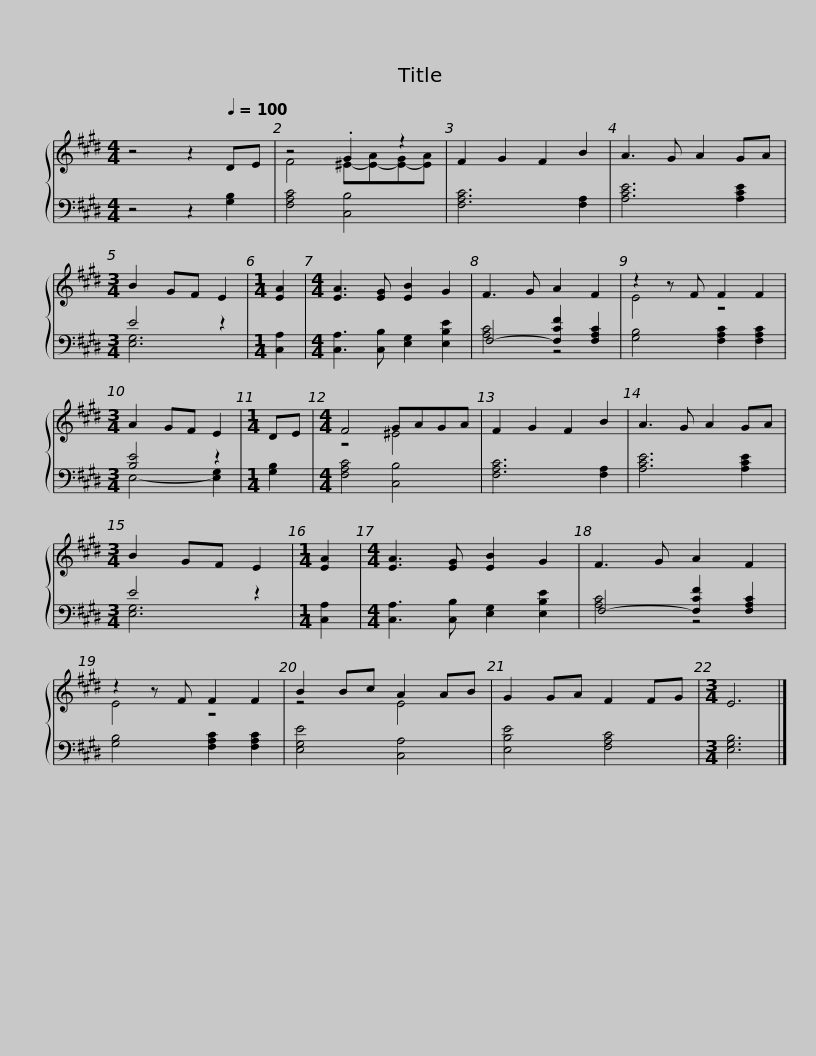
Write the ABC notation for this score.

X:1
%%score { ( 1 3 ) | ( 2 4 ) }
L:1/8
M:4/4
I:linebreak $
K:E
V:1 treble
V:3 treble
V:2 bass
V:4 bass
V:1
 z4 z2[Q:1/4=100] DE | z4 .G2 z2 | F2 G2 F2 B2 | A3 G A2 GA |[M:3/4] B2 GF E2 | %5
[M:1/4] [EA]2 |[M:4/4] [EA]3 [EG] [EB]2 G2 |$ F3 G A2 F2 | z2 z F F2 F2 |[M:3/4] A2 GF E2 | %10
[M:1/4] DE |[M:4/4] F4 GAGA | F2 G2 F2 B2 | A3 G A2 GA |$[M:3/4] B2 GF E2 | %15
[M:1/4] [EA]2 |[M:4/4] [EA]3 [EG] [EB]2 G2 | F3 G A2 F2 | z2 z F F2 F2 | B2 Bc A2 AB | %20
 G2 GA F2 FG |[M:3/4] E6 |] %22
V:2
 z4 z2 [G,B,]2 | [F,A,C]4 [C,B,]4 | [F,A,C]6 [F,A,]2 | [A,CE]6 [A,CE]2 |[M:3/4] E4 z2 | %5
[M:1/4] [C,A,]2 |[M:4/4] [C,A,]3 [C,B,] [E,G,]2 [E,B,E]2 |$ F,4- [F,CF]2 [F,A,C]2 | [G,B,]4 [F,A,C]2 [F,A,C]2 |[M:3/4] [B,E]4 z2 | %10
[M:1/4] [G,B,]2 |[M:4/4] [F,A,C]4 [C,B,]4 | [F,A,C]6 [F,A,]2 | [A,CE]6 [A,CE]2 |$[M:3/4] E4 z2 | %15
[M:1/4] [C,A,]2 |[M:4/4] [C,A,]3 [C,B,] [E,G,]2 [E,B,E]2 | F,4- [F,CF]2 [F,A,C]2 | [G,B,]4 [F,A,C]2 [F,A,C]2 | [E,G,E]4 [C,A,]4 | %20
 [E,B,E]4 [F,A,C]4 |[M:3/4] [E,G,B,]6 |] %22
V:3
 x8 | F4 ^E-[E-A][E-G][EA] | x8 | x8 |[M:3/4] x6 | %5
[M:1/4] x2 |[M:4/4] x8 |$ x8 | E4 z4 |[M:3/4] x6 | %10
[M:1/4] x2 |[M:4/4] z4 ^E4 | x8 | x8 |$[M:3/4] x6 | %15
[M:1/4] x2 |[M:4/4] x8 | x8 | E4 z4 | z4 E4 | %20
 x8 |[M:3/4] x6 |] %22
V:4
 x8 | x8 | x8 | x8 |[M:3/4] [E,G,]6 | %5
[M:1/4] x2 |[M:4/4] x8 |$ [A,C]4 z4 | x8 |[M:3/4] E,4- [E,G,]2 | %10
[M:1/4] x2 |[M:4/4] x8 | x8 | x8 |$[M:3/4] [E,G,]6 | %15
[M:1/4] x2 |[M:4/4] x8 | [A,C]4 z4 | x8 | x8 | %20
 x8 |[M:3/4] x6 |] %22
